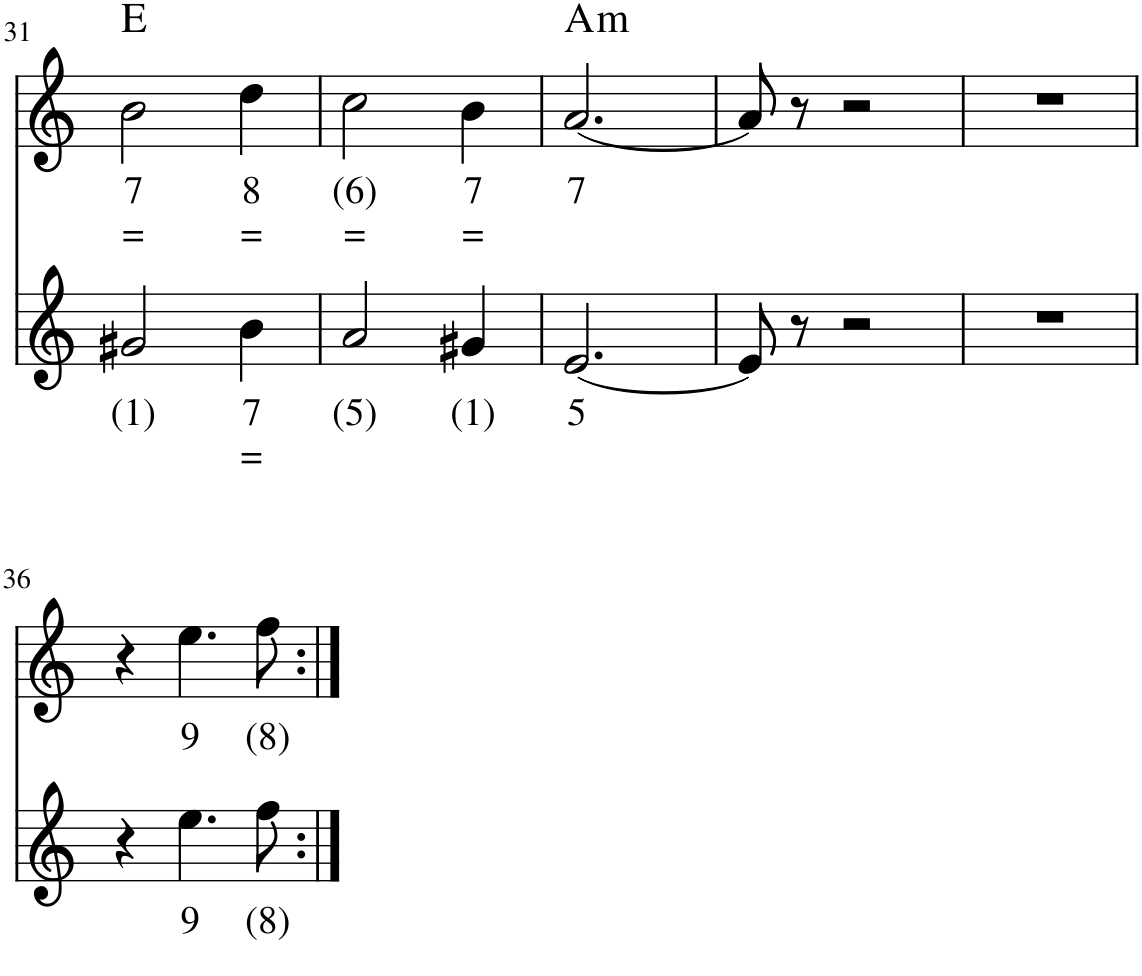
**kern	**text	**text	**kern	**text	**text	**harte
*part2	*part2	*part2	*part1	*part1	*part1	*part1
*staff2	*staff2	*staff2	*staff1	*staff1	*staff1	*
*I"Stem	*	*	*I"Stem	*	*	*
!!LO:PB:g=z
*clefG2	*	*	*clefG2	*	*	*
*k[]	*	*	*k[]	*	*	*
*M3/4	*	*	*M3/4	*	*	*
=31	=31	=31	=31	=31	=31	=31
!	!LO:LY:b	!	!	!LO:LY:b	!LO:LY:b	!
2g#X/	(1)	.	2b\	7	=	E:maj
!	!LO:LY:b	!LO:LY:b	!	!LO:LY:b	!LO:LY:b	!
4b\	7	=	4dd\	8	=	.
=32	=32	=32	=32	=32	=32	=32
!	!LO:LY:b	!	!	!LO:LY:b	!LO:LY:b	!
2a/	(5)	.	2cc\	(6)	=	.
!	!LO:LY:b	!	!	!LO:LY:b	!LO:LY:b	!
4g#X/	(1)	.	4b\	7	=	.
=33	=33	=33	=33	=33	=33	=33
!	!LO:LY:b	!	!	!LO:LY:b	!	!LO:H:kt=m
[2.e/	5	.	[2.a/	7	.	A:min
=34	=34	=34	=34	=34	=34	=34
8e/]	.	.	8a/]	.	.	.
8r	.	.	8r	.	.	.
2r	.	.	2r	.	.	.
=35	=35	=35	=35	=35	=35	=35
2.r	.	.	2.r	.	.	.
!!LO:LB:g=z
=36	=36	=36	=36	=36	=36	=36
4r	.	.	4r	.	.	.
!	!LO:LY:b	!	!	!LO:LY:b	!	!
4.ee\	9	.	4.ee\	9	.	.
!	!LO:LY:b	!	!	!LO:LY:b	!	!
8ff\	(8)	.	8ff\	(8)	.	.
=:|!	=:|!	=:|!	=:|!	=:|!	=:|!	=:|!
*-	*-	*-	*-	*-	*-	*-
